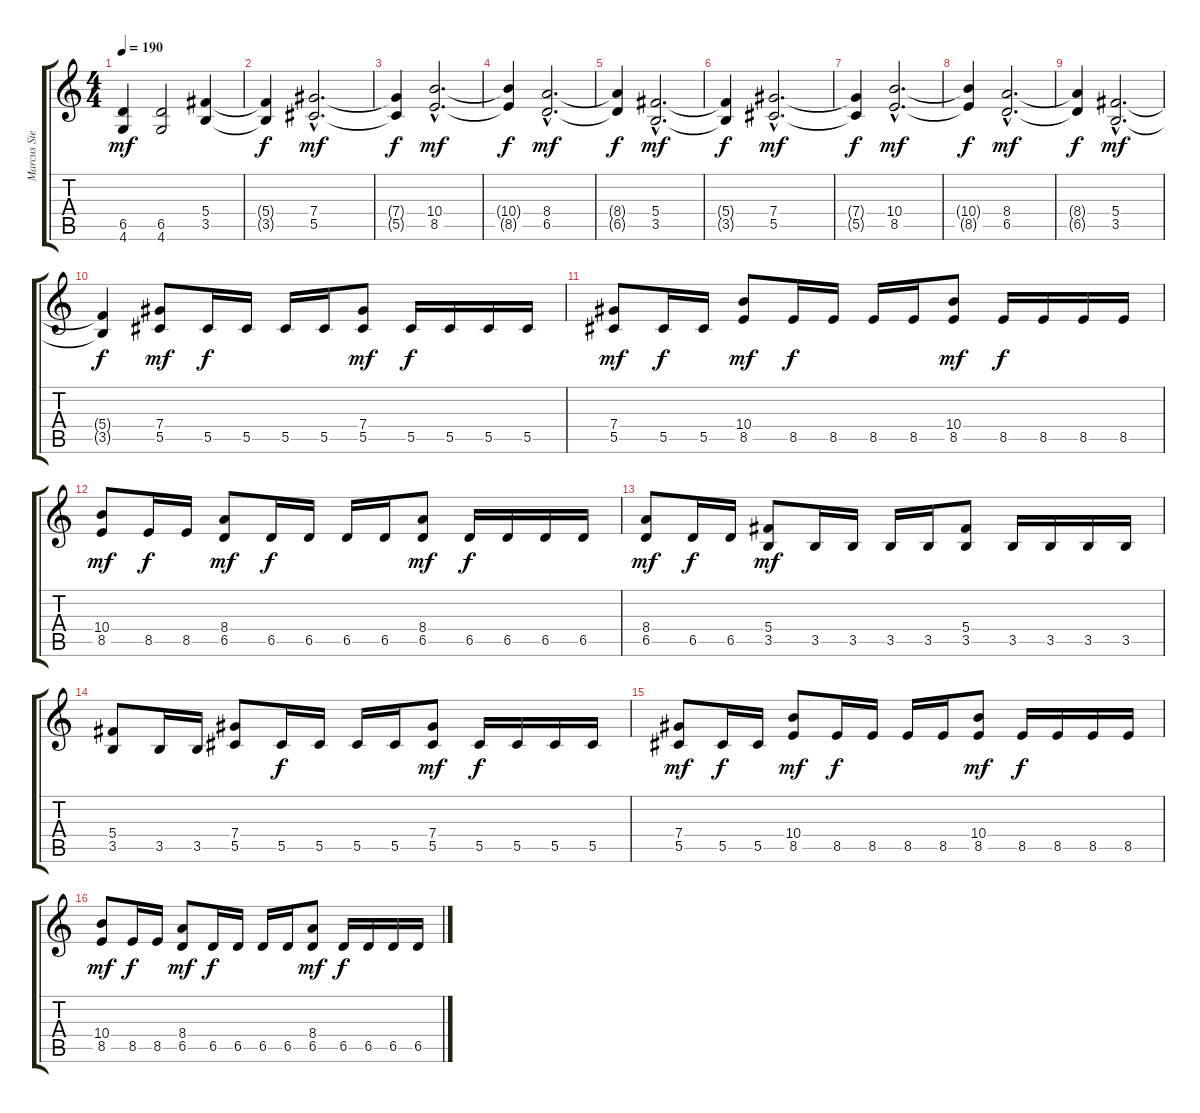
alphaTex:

\track ("Marcus Siepen" "Marcus Sie") {instrument distortionguitar}
\staff {score tabs}
\tuning (Eb4 Bb3 Gb3 Db3 Ab2 Eb2) {hide}
\ts (4 4)
\tempo 190
\clef g2
\ks c
(6.5 4.6).4{dy mf} (6.5 4.6).2 (5.4 3.5).4 |
(5.4{t} 3.5{t}).4{dy f} (7.4{hac} 5.5{hac}).2{d dy mf} |
(7.4{t} 5.5{t}).4{dy f} (10.4{hac} 8.5{hac}).2{d dy mf} |
(10.4{t} 8.5{t}).4{dy f} (8.4{hac} 6.5{hac}).2{d dy mf} |
(8.4{t} 6.5{t}).4{dy f} (5.4{hac} 3.5{hac}).2{d dy mf} |
(5.4{t} 3.5{t}).4{dy f} (7.4{hac} 5.5{hac}).2{d dy mf} |
(7.4{t} 5.5{t}).4{dy f} (10.4{hac} 8.5{hac}).2{d dy mf} |
(10.4{t} 8.5{t}).4{dy f} (8.4{hac} 6.5{hac}).2{d dy mf} |
(8.4{t} 6.5{t}).4{dy f} (5.4{hac} 3.5{hac}).2{d dy mf} |
(5.4{t} 3.5{t}).4{dy f} (7.4 5.5).8{dy mf} 5.5.16{dy f} 5.5.16 5.5.16 5.5.16 (7.4 5.5).8{dy mf} 5.5.16{dy f} 5.5.16 5.5.16 5.5.16 |
(7.4 5.5).8{dy mf} 5.5.16{dy f} 5.5.16 (10.4 8.5).8{dy mf} 8.5.16{dy f} 8.5.16 8.5.16 8.5.16 (10.4 8.5).8{dy mf} 8.5.16{dy f} 8.5.16 8.5.16 8.5.16 |
(10.4 8.5).8{dy mf} 8.5.16{dy f} 8.5.16 (8.4 6.5).8{dy mf} 6.5.16{dy f} 6.5.16 6.5.16 6.5.16 (8.4 6.5).8{dy mf} 6.5.16{dy f} 6.5.16 6.5.16 6.5.16 |
(8.4 6.5).8{dy mf} 6.5.16{dy f} 6.5.16 (5.4 3.5).8{dy mf} 3.5.16 3.5.16 3.5.16 3.5.16 (5.4 3.5).8 3.5.16 3.5.16 3.5.16 3.5.16 |
(5.4 3.5).8 3.5.16 3.5.16 (7.4 5.5).8 5.5.16{dy f} 5.5.16 5.5.16 5.5.16 (7.4 5.5).8{dy mf} 5.5.16{dy f} 5.5.16 5.5.16 5.5.16 |
(7.4 5.5).8{dy mf} 5.5.16{dy f} 5.5.16 (10.4 8.5).8{dy mf} 8.5.16{dy f} 8.5.16 8.5.16 8.5.16 (10.4 8.5).8{dy mf} 8.5.16{dy f} 8.5.16 8.5.16 8.5.16 |
(10.4 8.5).8{dy mf} 8.5.16{dy f} 8.5.16 (8.4 6.5).8{dy mf} 6.5.16{dy f} 6.5.16 6.5.16 6.5.16 (8.4 6.5).8{dy mf} 6.5.16{dy f} 6.5.16 6.5.16 6.5.16
